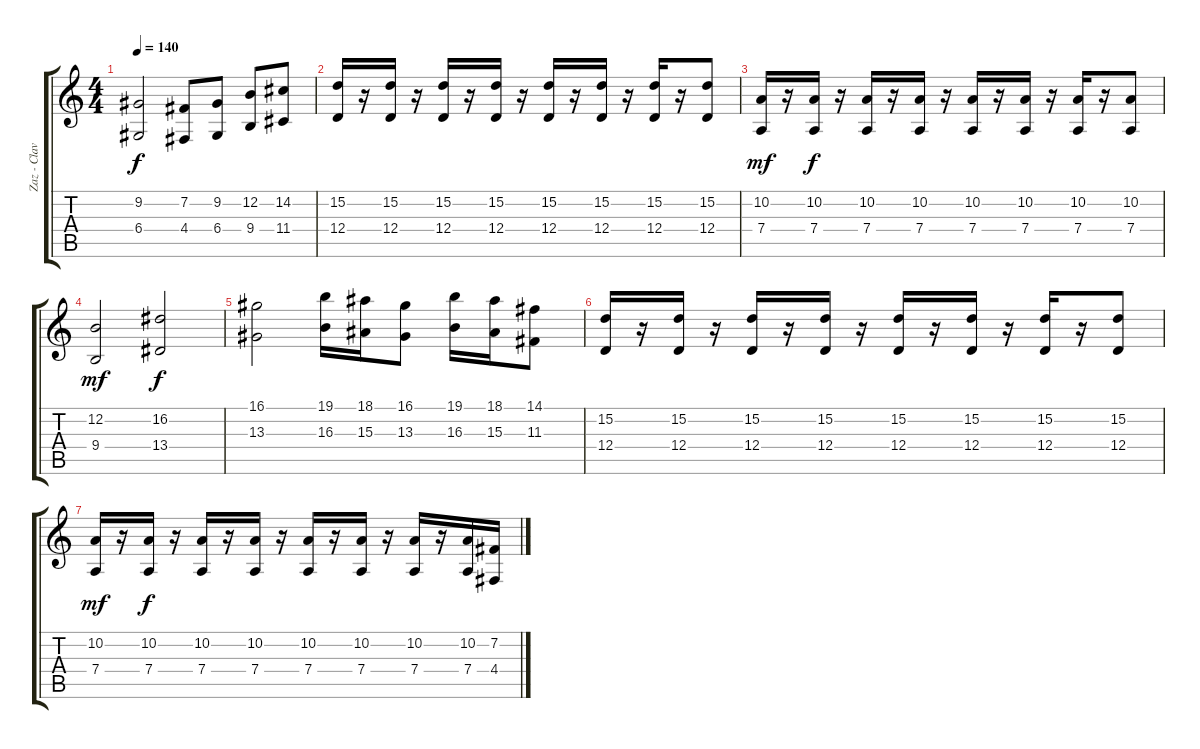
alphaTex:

\track ("Zaz - Clavier (string)" "Zaz - Clav") {instrument stringensemble1}
\staff {score tabs}
\tuning (E4 B3 G3 D3 A2 E2) {hide}
\ts (4 4)
\tempo 140
\clef g2
\ks c
(9.2 6.4).2{dy f} (7.2 4.4).8 (9.2 6.4).8 (12.2 9.4).8 (14.2 11.4).8 |
(15.2 12.4).16{volume 6} r.16 (15.2 12.4).16 r.16 (15.2 12.4).16 r.16 (15.2 12.4).16 r.16 (15.2 12.4).16 r.16 (15.2 12.4).16 r.16 (15.2 12.4).16 r.16 (15.2 12.4).8 |
(10.2 7.4).16{dy mf} r.16 (10.2 7.4).16{dy f} r.16 (10.2 7.4).16 r.16 (10.2 7.4).16 r.16 (10.2 7.4).16 r.16 (10.2 7.4).16 r.16 (10.2 7.4).16 r.16 (10.2 7.4).8 |
(12.2 9.4).2{dy mf volume 3} (16.2 13.4).2{dy f} |
(16.1 13.3).2 (19.1 16.3).16 (18.1 15.3).16 (16.1 13.3).8 (19.1 16.3).16 (18.1 15.3).16 (14.1 11.3).8 |
(15.2 12.4).16{volume 0} r.16 (15.2 12.4).16 r.16 (15.2 12.4).16 r.16 (15.2 12.4).16 r.16 (15.2 12.4).16 r.16 (15.2 12.4).16 r.16 (15.2 12.4).16 r.16 (15.2 12.4).8 |
(10.2 7.4).16{dy mf} r.16 (10.2 7.4).16{dy f} r.16 (10.2 7.4).16 r.16 (10.2 7.4).16 r.16 (10.2 7.4).16 r.16 (10.2 7.4).16 r.16 (10.2 7.4).16 r.16 (10.2 7.4).16 (7.2 4.4).16
